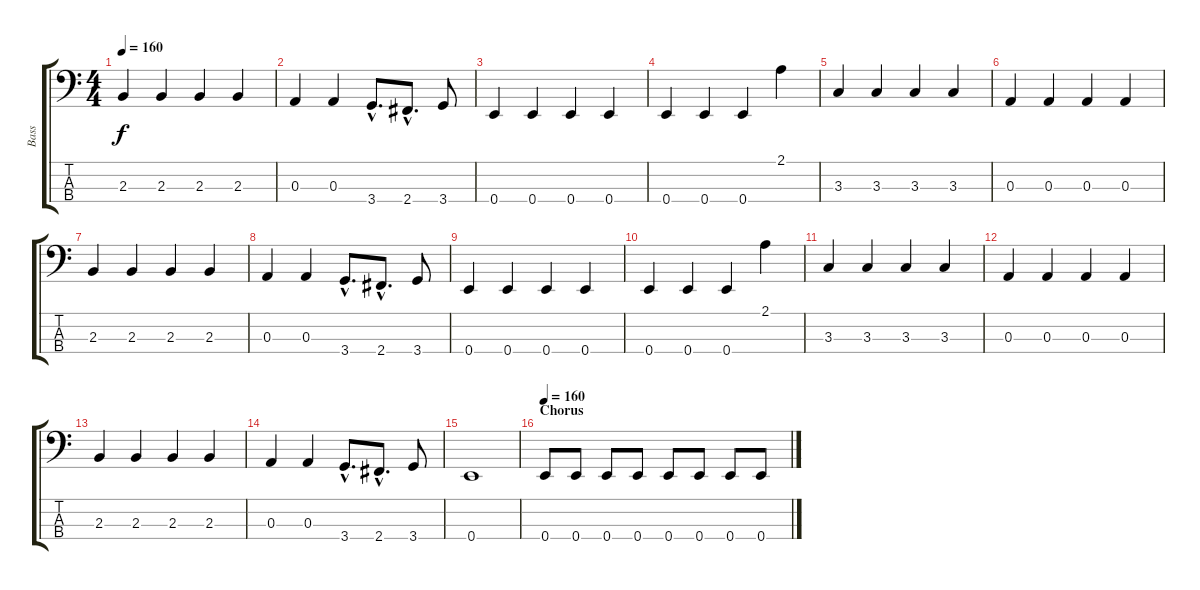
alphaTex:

\track ("Bass" "Bass") {instrument electricbasspick}
\staff {score tabs}
\tuning (G2 D2 A1 E1) {hide}
\ts (4 4)
\tempo 160
\clef f4
\ks c
2.3.4{dy f} 2.3.4 2.3.4 2.3.4 |
0.3.4 0.3.4 3.4{hac}.8{d} 2.4{hac}.8{d} 3.4.8 |
0.4.4 0.4.4 0.4.4 0.4.4 |
0.4.4 0.4.4 0.4.4 2.1.4 |
3.3.4 3.3.4 3.3.4 3.3.4 |
0.3.4 0.3.4 0.3.4 0.3.4 |
2.3.4 2.3.4 2.3.4 2.3.4 |
0.3.4 0.3.4 3.4{hac}.8{d} 2.4{hac}.8{d} 3.4.8 |
0.4.4 0.4.4 0.4.4 0.4.4 |
0.4.4 0.4.4 0.4.4 2.1.4 |
3.3.4 3.3.4 3.3.4 3.3.4 |
0.3.4 0.3.4 0.3.4 0.3.4 |
2.3.4 2.3.4 2.3.4 2.3.4 |
0.3.4 0.3.4 3.4{hac}.8{d} 2.4{hac}.8{d} 3.4.8 |
0.4.1 |
\section ("" "Chorus")
\tempo 160
0.4.8 0.4.8 0.4.8 0.4.8 0.4.8 0.4.8 0.4.8 0.4.8
